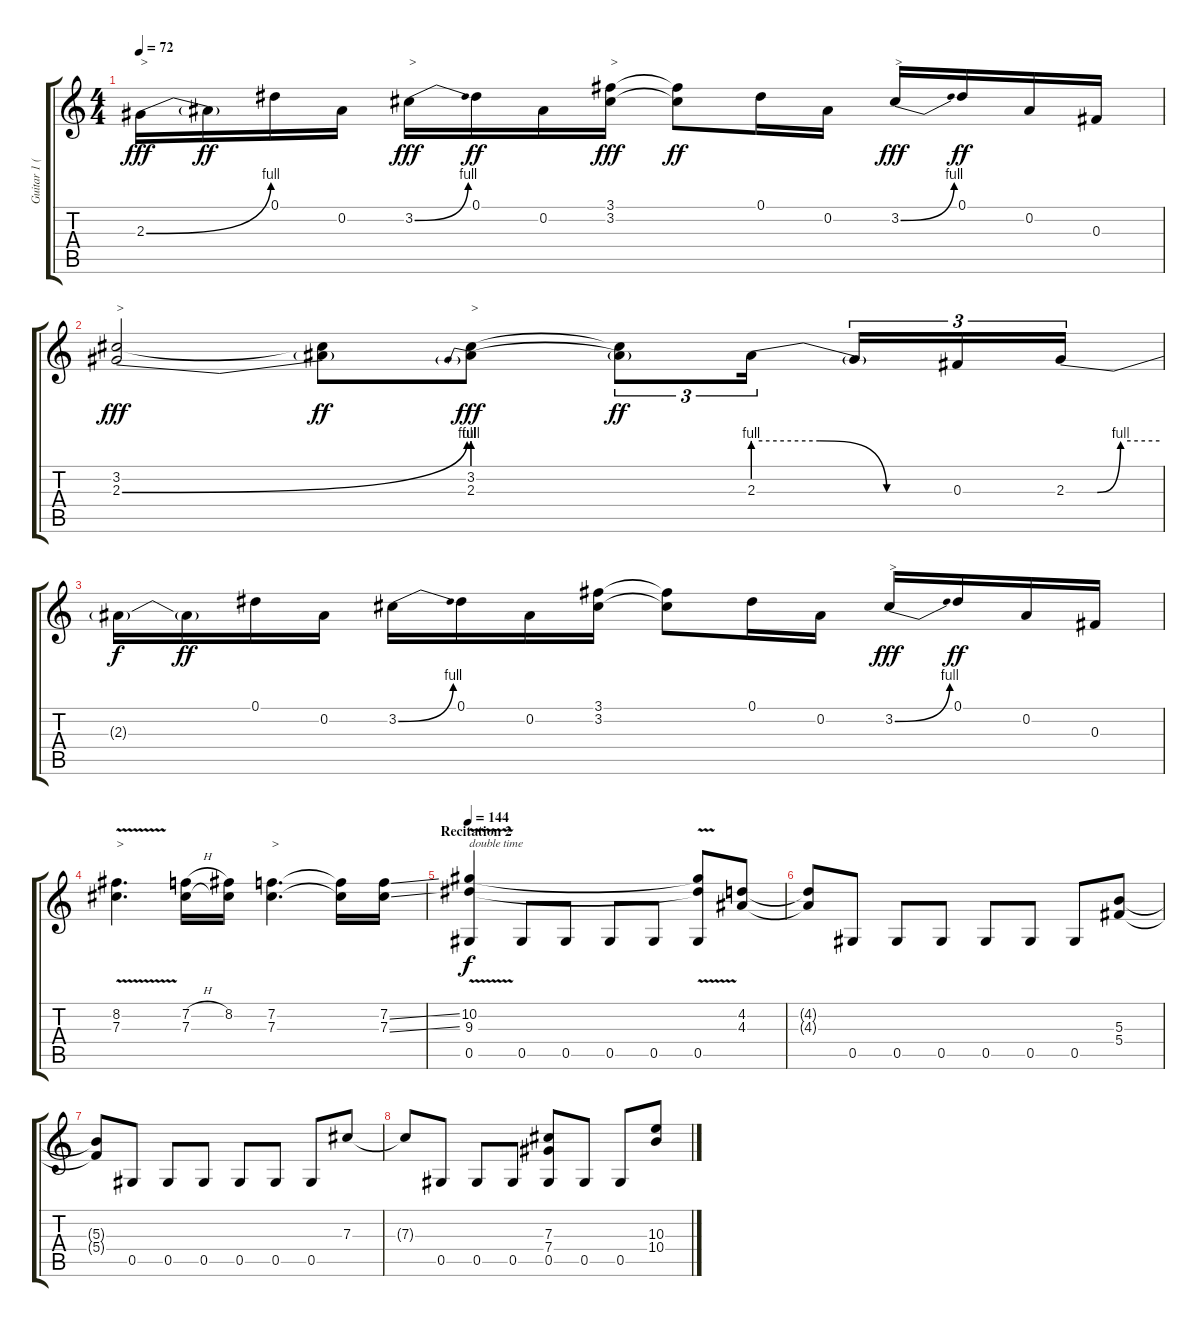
\track ("Guitar 1 (Slash)" "Guitar 1 (") {instrument distortionguitar}
\staff {score tabs}
\tuning (Eb4 Bb3 Gb3 Db3 Ab2 Eb2) {hide}
\ts (4 4)
\tempo 72
\clef g2
\ks c
2.3{be (bend 0 0 60 4)}.16{txt ">" dy fff} 2.3{t}.16{dy ff} 0.1.16 0.2.16 3.2{be (bend 0 0 60 4)}.16{txt ">" dy fff} 0.1.16{dy ff} 0.2.16 (3.1 3.2).16{txt ">" dy fff} (3.1{t} 3.2{t}).8{dy ff} 0.1.16 0.2.16 3.2{be (bend 0 0 60 4)}.16{txt ">" dy fff} 0.1.16{dy ff} 0.2.16 0.3.16 |
(3.2 2.3{be (bend 0 0 60 4)}).2{txt ">" dy fff} (3.2{t} 2.3{t}).8{dy ff} (3.2 2.3{be (prebend 0 4 60 4)}).8{txt ">" dy fff} (3.2{t} 2.3{t}).8{tu (3 2) dy ff} 2.3{be (custom 0 4 20 4 40 0 60 0)}.16{tu (3 2) beam splitsecondary} 2.3{t}.16{tu (3 2)} 0.3.16{tu (3 2)} 2.3{be (custom 0 0 15 0 20 0 35 4 60 4)}.16{tu (3 2)} |
2.3{t}.16{dy f} 2.3{t}.16{dy ff} 0.1.16 0.2.16 3.2{be (bend 0 0 60 4)}.16 0.1.16 0.2.16 (3.1 3.2).16 (3.1{t} 3.2{t}).8 0.1.16 0.2.16 3.2{be (bend 0 0 60 4)}.16{txt ">" dy fff} 0.1.16{dy ff} 0.2.16 0.3.16 |
(8.2{v} 7.3{v}).4{d txt ">"} (7.2{h} 7.3).16 (8.2 7.3{t}).16 (7.2 7.3).4{d txt ">"} (7.2{t} 7.3{t}).16 (7.2{ss} 7.3{ss}).16 |
\section ("" "Recitation 2")
\tempo 144
(10.2{v} 9.3{v} 0.5{v}).4{txt "double time" dy f} 0.5.8 0.5.8 0.5.8 0.5.8 (10.2{t} 9.3{t} 0.5).8 (4.2 4.3).8 |
(4.2{t} 4.3{t}).8 0.5.8 0.5.8 0.5.8 0.5.8 0.5.8 0.5.8 (5.3 5.4).8 |
(5.3{t} 5.4{t}).8 0.5.8 0.5.8 0.5.8 0.5.8 0.5.8 0.5.8 7.3.8 |
7.3{t}.8 0.5.8 0.5.8 0.5.8 (7.3 7.4 0.5).8 0.5.8 0.5.8 (10.3 10.4).8
